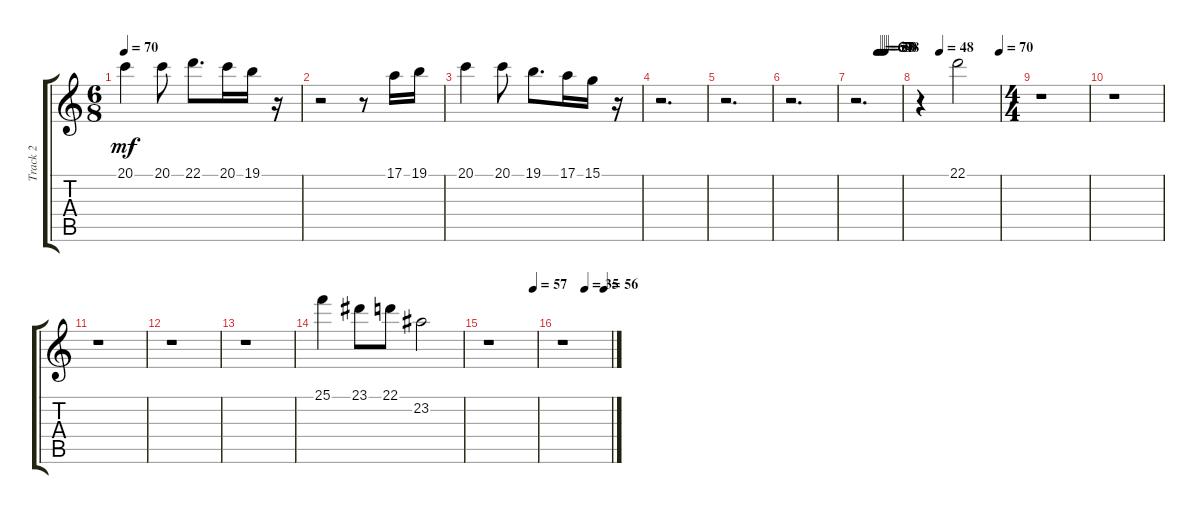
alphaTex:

\track ("Track 2" "Track 2") {instrument marimba}
\staff {score tabs}
\tuning (E4 B3 G3 D3 A2 E2) {hide}
\ts (6 8)
\tempo 70
\clef g2
\ks c
20.1.4{dy mf} 20.1.8 22.1.8{d} 20.1.16 19.1.16 r.16 |
r.2 r.8 17.1.16 19.1.16 |
20.1.4 20.1.8 19.1.8{d} 17.1.16 15.1.16 r.16 |
r.2{d} |
r.2{d} |
r.2{d} |
\tempo (60 0.4861111111111111)
\tempo (57 0.5277777777777778)
\tempo (53 0.5694444444444444)
\tempo (50 0.6111111111111112)
\tempo (48 0.6527777777777778)
r.2{d} |
\tempo (48 0.25)
\tempo (70 1)
r.4 22.1.2 |
\ts (4 4)
r.1 |
r.1 |
r.1 |
r.1 |
r.1 |
25.1.4 23.1.8 22.1.8 23.2.2 |
\tempo (57 0.9375)
r.1 |
\tempo (35 0.46875)
\tempo (56 0.8645833333333334)
r.1
